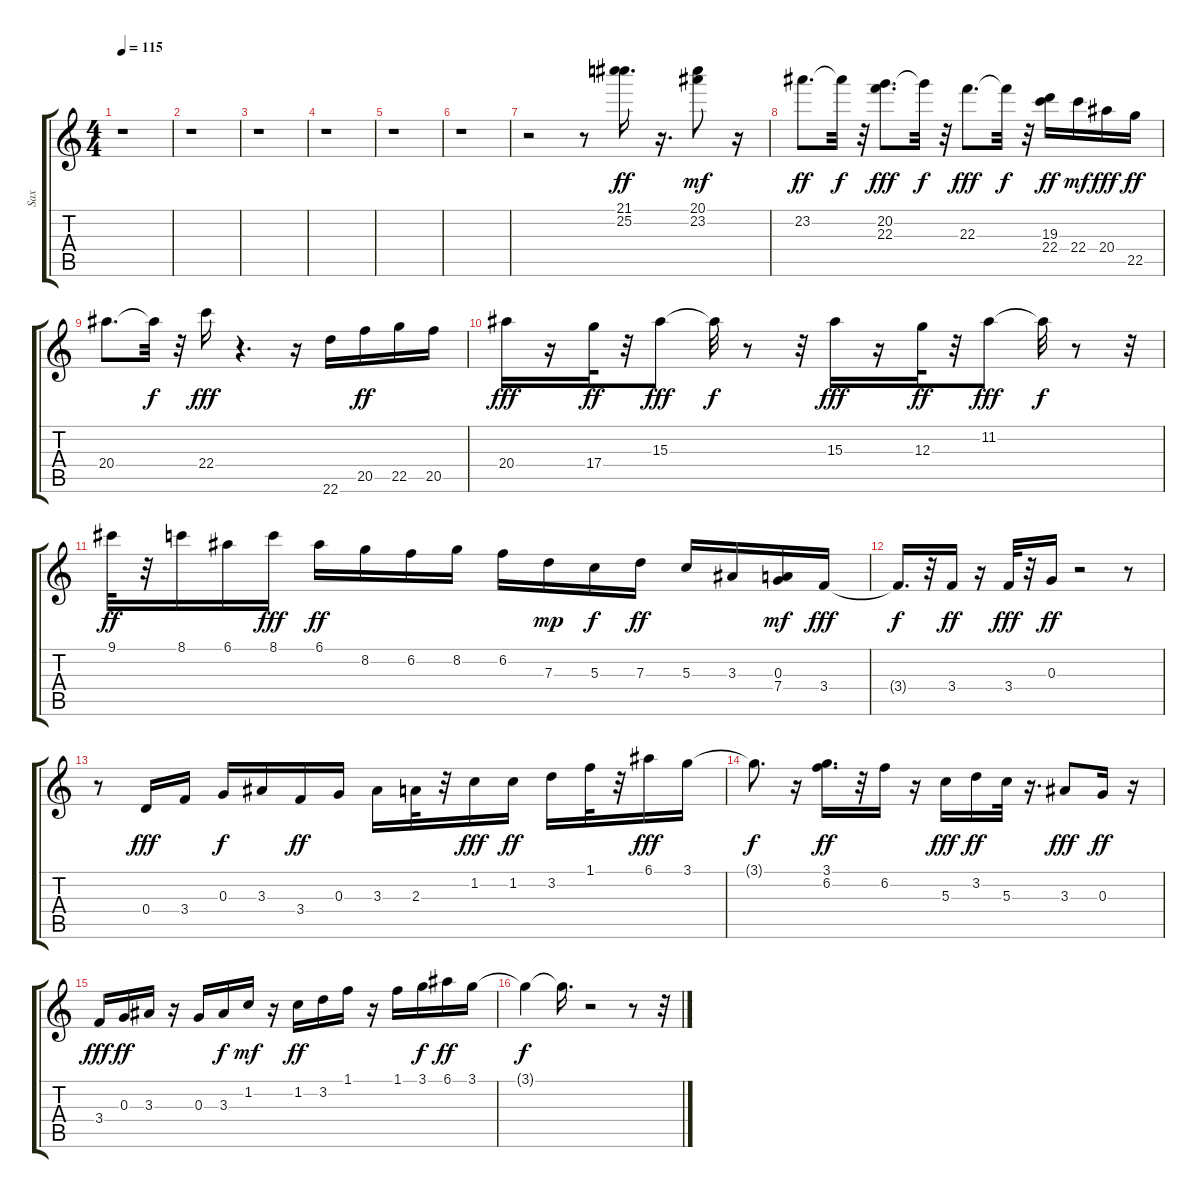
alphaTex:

\track ("Sax" "Sax") {instrument acousticguitarnylon}
\staff {score tabs}
\tuning (E4 B3 G3 D3 A2 E2) {hide}
\ts (4 4)
\tempo 115
\clef g2
\ks c
r.1{dy ff} |
r.1 |
r.1 |
r.1 |
r.1 |
r.1 |
r.2 r.8 (21.1 25.2).16{d} r.16{d} (20.1 23.2).8{dy mf} r.16 |
23.2.8{d dy ff} 23.2{t}.32{dy f} r.32 (20.2 22.3).8{d dy fff} 20.2{t}.32{dy f} r.32 22.3.8{d dy fff} 22.3{t}.32{dy f} r.32 (19.3 22.4).16{dy ff} 22.4.16{dy mf} 20.4.16{dy fff} 22.5.16{dy ff} |
20.4.8{d} 20.4{t}.32{dy f} r.32 22.4.16{dy fff} r.4{d} r.16 22.6.16 20.5.16{dy ff} 22.5.16 20.5.16 |
20.4.16{dy fff} r.16 17.4.32{dy ff} r.32 15.3.8{dy fff} 15.3{t}.32{dy f} r.8 r.32 15.3.16{dy fff} r.16 12.3.32{dy ff} r.32 11.2.8{dy fff} 11.2{t}.32{dy f} r.8 r.32 |
9.1.32{dy ff} r.32 8.1.16 6.1.16 8.1.16{dy fff} 6.1.16{dy ff} 8.2.16 6.2.16 8.2.16 6.2.16 7.3.16{dy mp} 5.3.16{dy f} 7.3.16{dy ff} 5.3.16 3.3.16 (0.3 7.4).16{dy mf} 3.4.16{dy fff} |
3.4{t}.16{d dy f} r.32 3.4.16{dy ff} r.16 3.4.32{dy fff} r.32 0.3.16{dy ff} r.2 r.8 |
r.8 0.4.16{dy fff} 3.4.16 0.3.16{dy f} 3.3.16 3.4.16{dy ff} 0.3.16 3.3.16 2.3.32 r.32 1.2.16{dy fff} 1.2.16{dy ff} 3.2.16 1.1.32 r.32 6.1.16{dy fff} 3.1.16 |
3.1{t}.8{d dy f} r.16 (3.1 6.2).16{d dy ff} r.32 6.2.16 r.16 5.3.16{dy fff} 3.2.16{dy ff} 5.3.32 r.16{d} 3.3.8{dy fff} 0.3.16{dy ff} r.16 |
3.4.16{dy fff} 0.3.16{dy ff} 3.3.16 r.16 0.3.16 3.3.16{dy f} 1.2.16{dy mf} r.16 1.2.16{dy ff} 3.2.16 1.1.16 r.16 1.1.16 3.1.16{dy f} 6.1.16{dy ff} 3.1.16 |
3.1{t}.4{dy f} 3.1{t}.16{d} r.2 r.8 r.32
